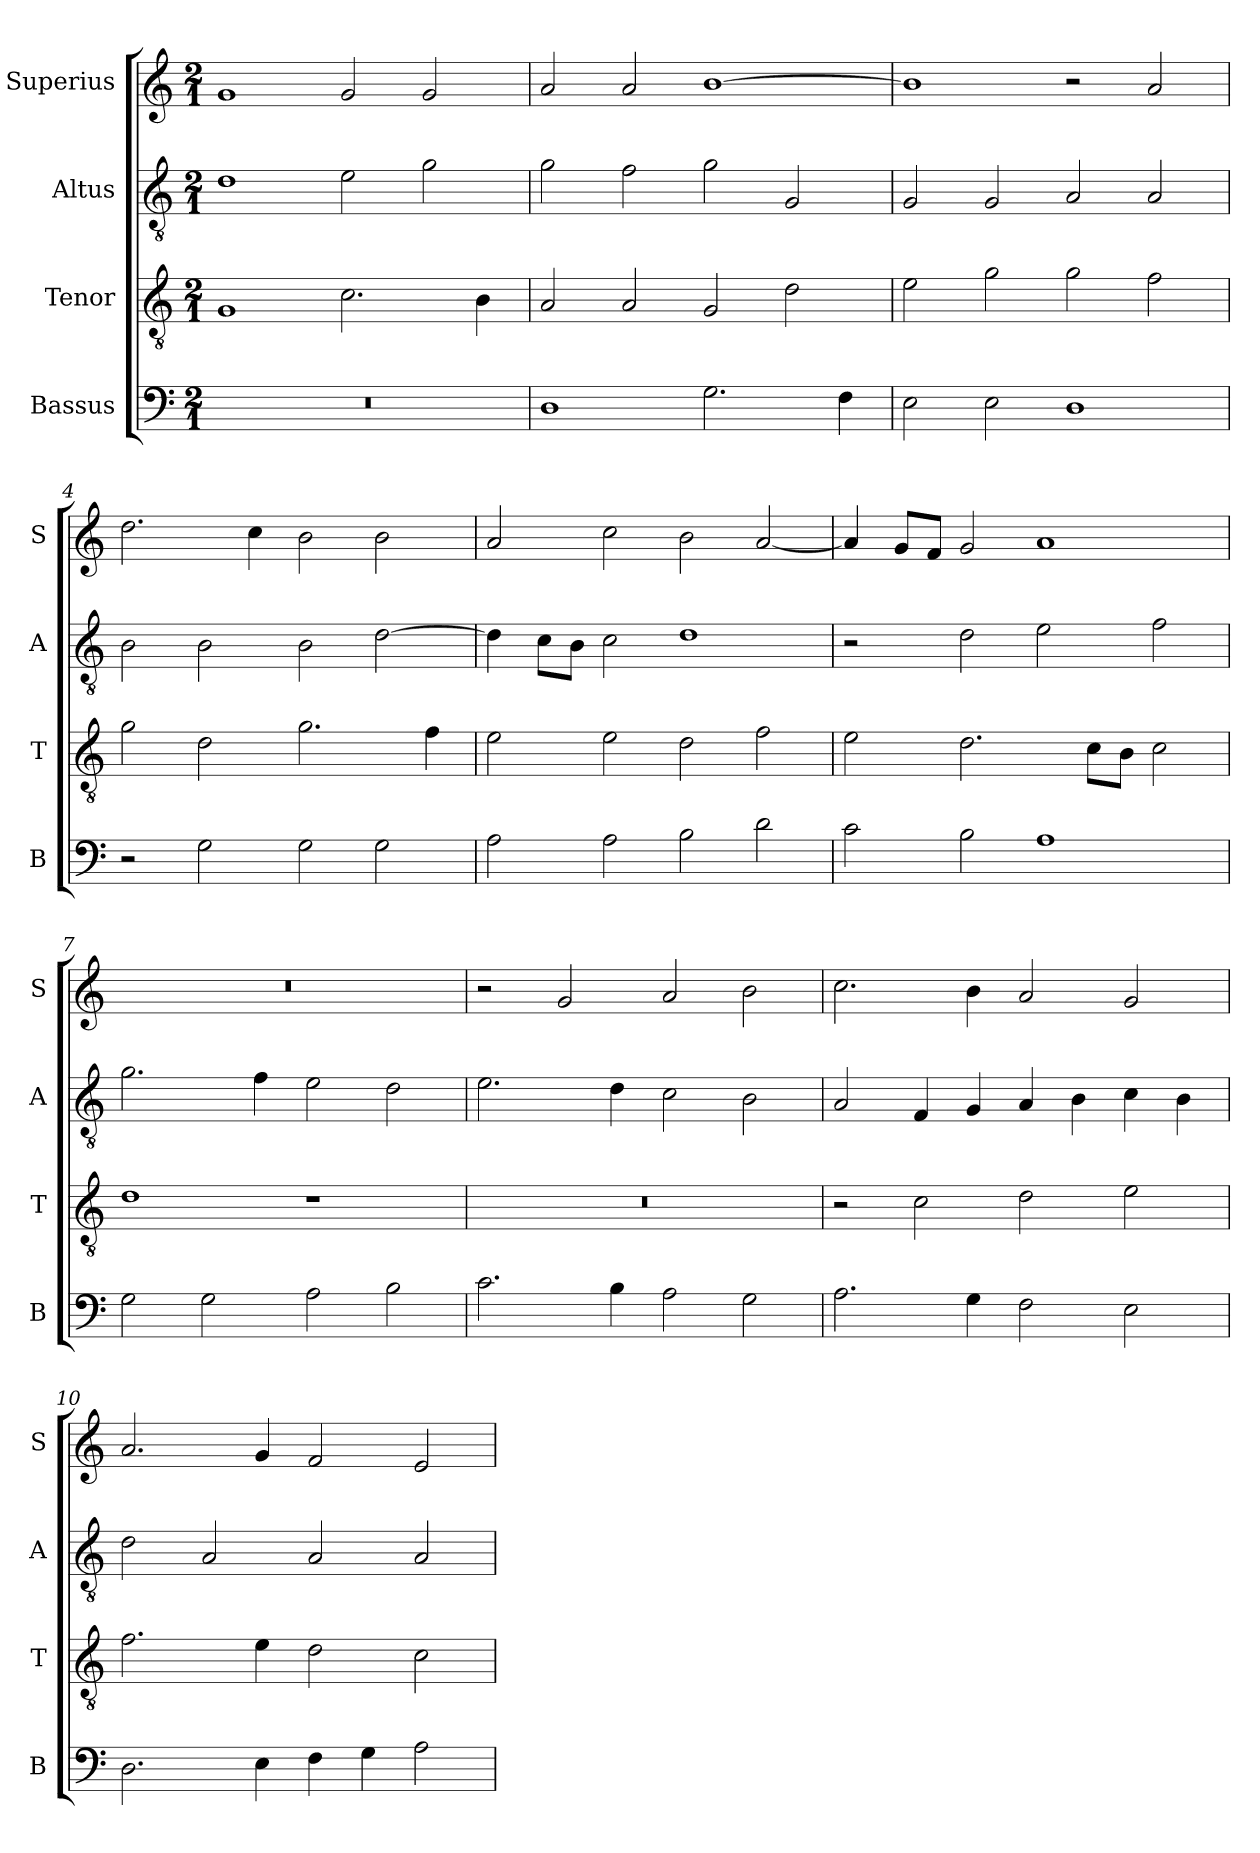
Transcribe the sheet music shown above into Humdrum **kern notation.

**kern	**kern	**kern	**kern
*part4	*part3	*part2	*part1
*staff4	*staff3	*staff2	*staff1
*I"Bassus	*I"Tenor	*I"Altus	*I"Superius
*I'B	*I'T	*I'A	*I'S
*clefF4	*clefGv2	*clefGv2	*clefG2
*k[]	*k[]	*k[]	*k[]
*C:	*C:	*C:	*C:
*M2/1	*M2/1	*M2/1	*M2/1
=1	=1	=1	=1
0r	1G	1d	1g
.	2.c	2e	2g
.	.	2g	2g
.	4B	.	.
=2	=2	=2	=2
1D	2A	2g	2a
.	2A	2f	2a
2.G	2G	2g	[1b
.	2d	2G	.
4F	.	.	.
=3	=3	=3	=3
2E	2e	2G	1b]
2E	2g	2G	.
1D	2g	2A	2r
.	2f	2A	2a
=4	=4	=4	=4
2r	2g	2B	2.dd
2G	2d	2B	.
.	.	.	4cc
2G	2.g	2B	2b
2G	.	[2d	2b
.	4f	.	.
=5	=5	=5	=5
2A	2e	4d]	2a
.	.	8cL	.
.	.	8BJ	.
2A	2e	2c	2cc
2B	2d	1d	2b
2d	2f	.	[2a
=6	=6	=6	=6
2c	2e	2r	4a]
.	.	.	8gL
.	.	.	8fJ
2B	2.d	2d	2g
1A	.	2e	1a
.	8cL	.	.
.	8BJ	.	.
.	2c	2f	.
=7	=7	=7	=7
2G	1d	2.g	0r
2G	.	.	.
.	.	4f	.
2A	1r	2e	.
2B	.	2d	.
=8	=8	=8	=8
2.c	0r	2.e	2r
.	.	.	2g
4B	.	4d	.
2A	.	2c	2a
2G	.	2B	2b
=9	=9	=9	=9
2.A	2r	2A	2.cc
.	2c	4F	.
4G	.	4G	4b
2F	2d	4A	2a
.	.	4B	.
2E	2e	4c	2g
.	.	4B	.
=10	=10	=10	=10
2.D	2.f	2d	2.a
.	.	2A	.
4E	4e	.	4g
4F	2d	2A	2f
4G	.	.	.
2A	2c	2A	2e
=	=	=	=
*-	*-	*-	*-
